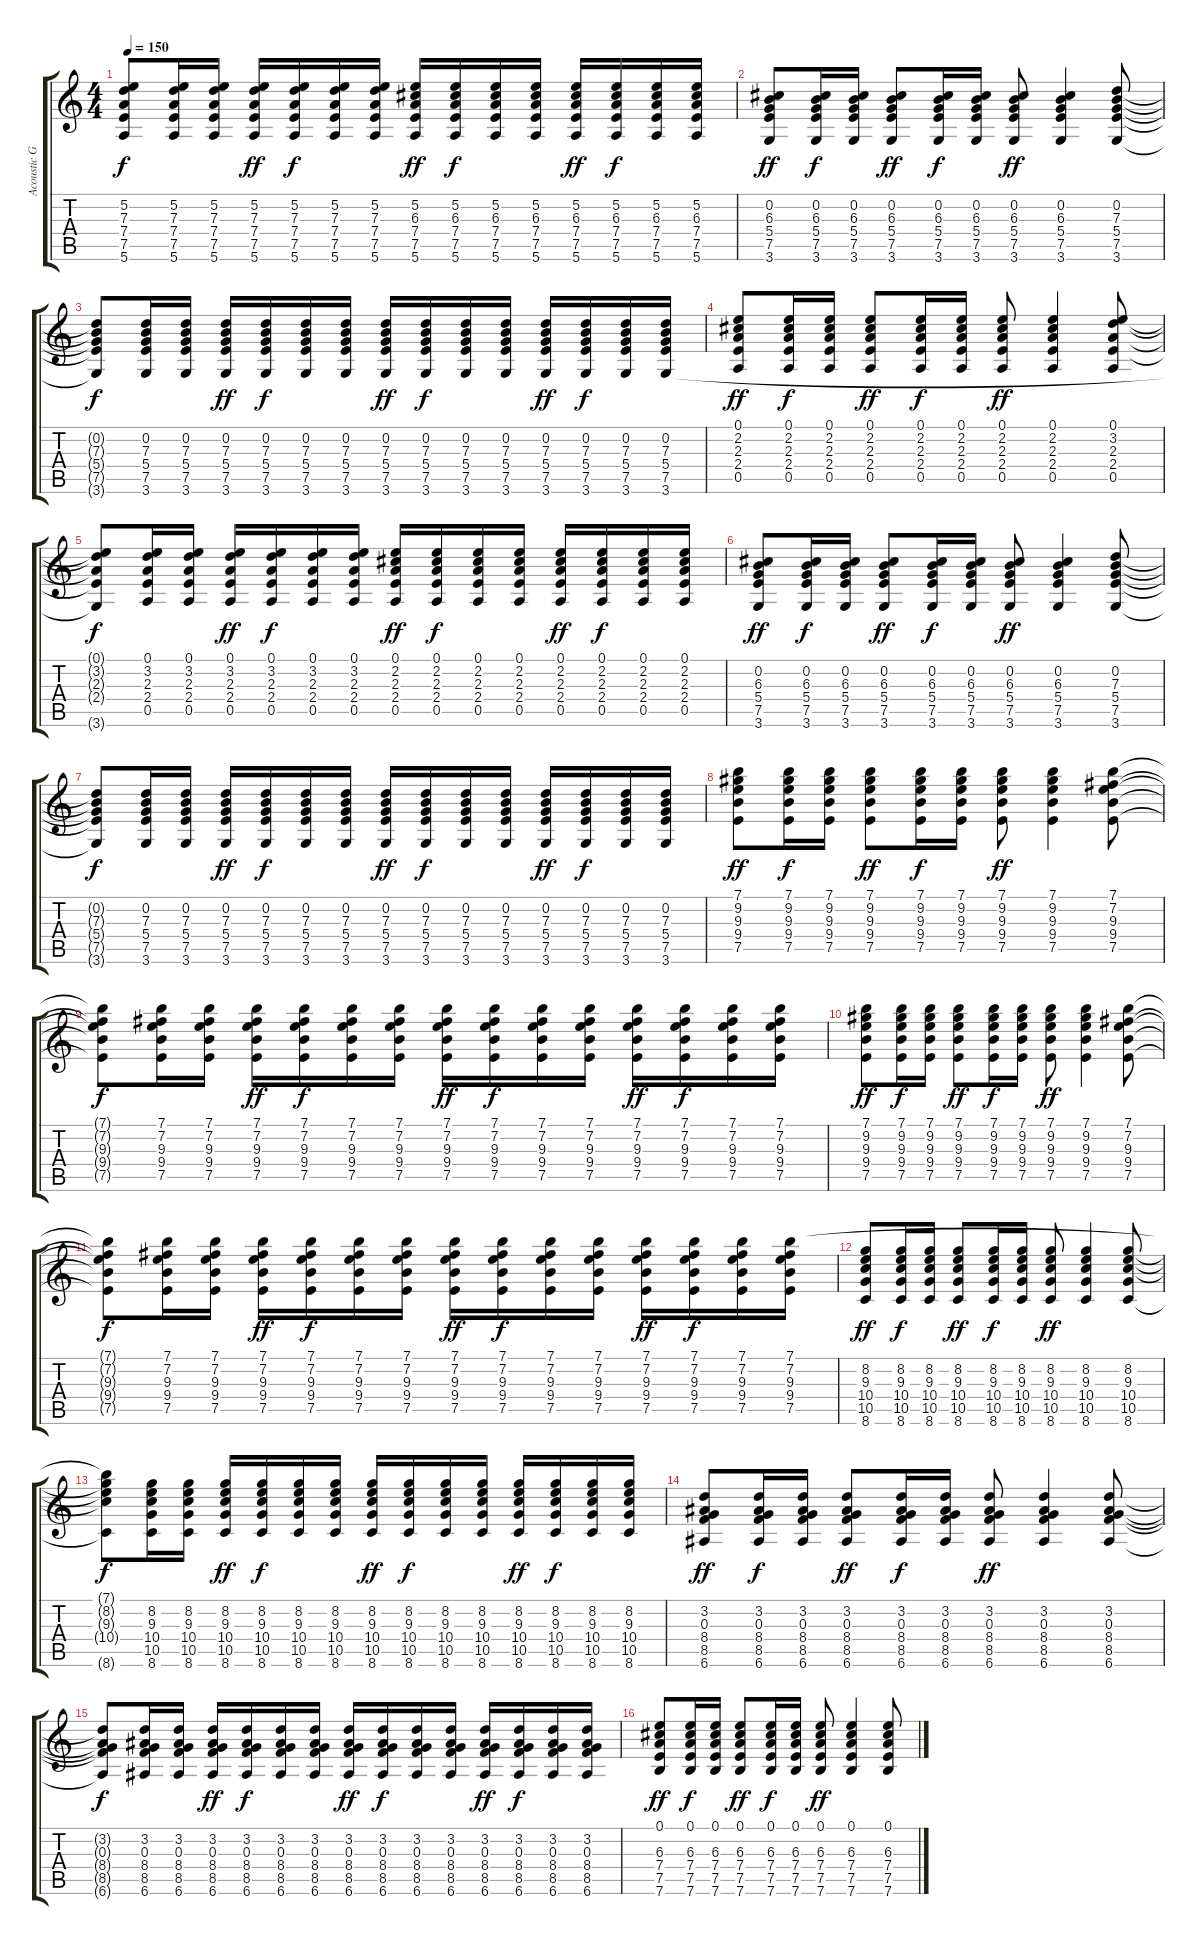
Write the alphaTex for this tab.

\track ("Acoustic Guitar" "Acoustic G") {instrument acousticguitarsteel}
\staff {score tabs}
\tuning (E4 B3 G3 D3 A2 E2) {hide}
\ts (4 4)
\tempo 150
\clef g2
\ks c
(5.2{t} 7.3{t} 7.4{t} 7.5{t} 5.6{t}).8{dy f} (5.2 7.3 7.4 7.5 5.6).16 (5.2 7.3 7.4 7.5 5.6).16 (5.2 7.3 7.4 7.5 5.6).16{dy ff} (5.2 7.3 7.4 7.5 5.6).16{dy f} (5.2 7.3 7.4 7.5 5.6).16 (5.2 7.3 7.4 7.5 5.6).16 (5.2 6.3 7.4 7.5 5.6).16{dy ff} (5.2 6.3 7.4 7.5 5.6).16{dy f} (5.2 6.3 7.4 7.5 5.6).16 (5.2 6.3 7.4 7.5 5.6).16 (5.2 6.3 7.4 7.5 5.6).16{dy ff} (5.2 6.3 7.4 7.5 5.6).16{dy f} (5.2 6.3 7.4 7.5 5.6).16 (5.2 6.3 7.4 7.5 5.6).16 |
(0.2 6.3 5.4 7.5 3.6).8{dy ff} (0.2 6.3 5.4 7.5 3.6).16{dy f} (0.2 6.3 5.4 7.5 3.6).16 (0.2 6.3 5.4 7.5 3.6).8{dy ff} (0.2 6.3 5.4 7.5 3.6).16{dy f} (0.2 6.3 5.4 7.5 3.6).16 (0.2 6.3 5.4 7.5 3.6).8{dy ff} (0.2 6.3 5.4 7.5 3.6).4 (0.2 7.3 5.4 7.5 3.6).8 |
(0.2{t} 7.3{t} 5.4{t} 7.5{t} 3.6{t}).8{dy f} (0.2 7.3 5.4 7.5 3.6).16 (0.2 7.3 5.4 7.5 3.6).16 (0.2 7.3 5.4 7.5 3.6).16{dy ff} (0.2 7.3 5.4 7.5 3.6).16{dy f} (0.2 7.3 5.4 7.5 3.6).16 (0.2 7.3 5.4 7.5 3.6).16 (0.2 7.3 5.4 7.5 3.6).16{dy ff} (0.2 7.3 5.4 7.5 3.6).16{dy f} (0.2 7.3 5.4 7.5 3.6).16 (0.2 7.3 5.4 7.5 3.6).16 (0.2 7.3 5.4 7.5 3.6).16{dy ff} (0.2 7.3 5.4 7.5 3.6).16{dy f} (0.2 7.3 5.4 7.5 3.6).16 (0.2 7.3 5.4 7.5 3.6).16 |
(0.1 2.2 2.3 2.4 0.5).8{dy ff} (0.1 2.2 2.3 2.4 0.5).16{dy f} (0.1 2.2 2.3 2.4 0.5).16 (0.1 2.2 2.3 2.4 0.5).8{dy ff} (0.1 2.2 2.3 2.4 0.5).16{dy f} (0.1 2.2 2.3 2.4 0.5).16 (0.1 2.2 2.3 2.4 0.5).8{dy ff} (0.1 2.2 2.3 2.4 0.5).4 (0.1 3.2 2.3 2.4 0.5).8 |
(0.1{t} 3.2{t} 2.3{t} 2.4{t} 3.6{t}).8{dy f} (0.1 3.2 2.3 2.4 0.5).16 (0.1 3.2 2.3 2.4 0.5).16 (0.1 3.2 2.3 2.4 0.5).16{dy ff} (0.1 3.2 2.3 2.4 0.5).16{dy f} (0.1 3.2 2.3 2.4 0.5).16 (0.1 3.2 2.3 2.4 0.5).16 (0.1 2.2 2.3 2.4 0.5).16{dy ff} (0.1 2.2 2.3 2.4 0.5).16{dy f} (0.1 2.2 2.3 2.4 0.5).16 (0.1 2.2 2.3 2.4 0.5).16 (0.1 2.2 2.3 2.4 0.5).16{dy ff} (0.1 2.2 2.3 2.4 0.5).16{dy f} (0.1 2.2 2.3 2.4 0.5).16 (0.1 2.2 2.3 2.4 0.5).16 |
(0.2 6.3 5.4 7.5 3.6).8{dy ff} (0.2 6.3 5.4 7.5 3.6).16{dy f} (0.2 6.3 5.4 7.5 3.6).16 (0.2 6.3 5.4 7.5 3.6).8{dy ff} (0.2 6.3 5.4 7.5 3.6).16{dy f} (0.2 6.3 5.4 7.5 3.6).16 (0.2 6.3 5.4 7.5 3.6).8{dy ff} (0.2 6.3 5.4 7.5 3.6).4 (0.2 7.3 5.4 7.5 3.6).8 |
(0.2{t} 7.3{t} 5.4{t} 7.5{t} 3.6{t}).8{dy f} (0.2 7.3 5.4 7.5 3.6).16 (0.2 7.3 5.4 7.5 3.6).16 (0.2 7.3 5.4 7.5 3.6).16{dy ff} (0.2 7.3 5.4 7.5 3.6).16{dy f} (0.2 7.3 5.4 7.5 3.6).16 (0.2 7.3 5.4 7.5 3.6).16 (0.2 7.3 5.4 7.5 3.6).16{dy ff} (0.2 7.3 5.4 7.5 3.6).16{dy f} (0.2 7.3 5.4 7.5 3.6).16 (0.2 7.3 5.4 7.5 3.6).16 (0.2 7.3 5.4 7.5 3.6).16{dy ff} (0.2 7.3 5.4 7.5 3.6).16{dy f} (0.2 7.3 5.4 7.5 3.6).16 (0.2 7.3 5.4 7.5 3.6).16 |
(7.1 9.2 9.3 9.4 7.5).8{dy ff} (7.1 9.2 9.3 9.4 7.5).16{dy f} (7.1 9.2 9.3 9.4 7.5).16 (7.1 9.2 9.3 9.4 7.5).8{dy ff} (7.1 9.2 9.3 9.4 7.5).16{dy f} (7.1 9.2 9.3 9.4 7.5).16 (7.1 9.2 9.3 9.4 7.5).8{dy ff} (7.1 9.2 9.3 9.4 7.5).4 (7.1 7.2 9.3 9.4 7.5).8 |
(7.1{t} 7.2{t} 9.3{t} 9.4{t} 7.5{t}).8{dy f} (7.1 7.2 9.3 9.4 7.5).16 (7.1 7.2 9.3 9.4 7.5).16 (7.1 7.2 9.3 9.4 7.5).16{dy ff} (7.1 7.2 9.3 9.4 7.5).16{dy f} (7.1 7.2 9.3 9.4 7.5).16 (7.1 7.2 9.3 9.4 7.5).16 (7.1 7.2 9.3 9.4 7.5).16{dy ff} (7.1 7.2 9.3 9.4 7.5).16{dy f} (7.1 7.2 9.3 9.4 7.5).16 (7.1 7.2 9.3 9.4 7.5).16 (7.1 7.2 9.3 9.4 7.5).16{dy ff} (7.1 7.2 9.3 9.4 7.5).16{dy f} (7.1 7.2 9.3 9.4 7.5).16 (7.1 7.2 9.3 9.4 7.5).16 |
(7.1 9.2 9.3 9.4 7.5).8{dy ff} (7.1 9.2 9.3 9.4 7.5).16{dy f} (7.1 9.2 9.3 9.4 7.5).16 (7.1 9.2 9.3 9.4 7.5).8{dy ff} (7.1 9.2 9.3 9.4 7.5).16{dy f} (7.1 9.2 9.3 9.4 7.5).16 (7.1 9.2 9.3 9.4 7.5).8{dy ff} (7.1 9.2 9.3 9.4 7.5).4 (7.1 7.2 9.3 9.4 7.5).8 |
(7.1{t} 7.2{t} 9.3{t} 9.4{t} 7.5{t}).8{dy f} (7.1 7.2 9.3 9.4 7.5).16 (7.1 7.2 9.3 9.4 7.5).16 (7.1 7.2 9.3 9.4 7.5).16{dy ff} (7.1 7.2 9.3 9.4 7.5).16{dy f} (7.1 7.2 9.3 9.4 7.5).16 (7.1 7.2 9.3 9.4 7.5).16 (7.1 7.2 9.3 9.4 7.5).16{dy ff} (7.1 7.2 9.3 9.4 7.5).16{dy f} (7.1 7.2 9.3 9.4 7.5).16 (7.1 7.2 9.3 9.4 7.5).16 (7.1 7.2 9.3 9.4 7.5).16{dy ff} (7.1 7.2 9.3 9.4 7.5).16{dy f} (7.1 7.2 9.3 9.4 7.5).16 (7.1 7.2 9.3 9.4 7.5).16 |
(8.2 9.3 10.4 10.5 8.6).8{dy ff} (8.2 9.3 10.4 10.5 8.6).16{dy f} (8.2 9.3 10.4 10.5 8.6).16 (8.2 9.3 10.4 10.5 8.6).8{dy ff} (8.2 9.3 10.4 10.5 8.6).16{dy f} (8.2 9.3 10.4 10.5 8.6).16 (8.2 9.3 10.4 10.5 8.6).8{dy ff} (8.2 9.3 10.4 10.5 8.6).4 (8.2 9.3 10.4 10.5 8.6).8 |
(7.1{t} 8.2{t} 9.3{t} 10.4{t} 8.6{t}).8{dy f} (8.2 9.3 10.4 10.5 8.6).16 (8.2 9.3 10.4 10.5 8.6).16 (8.2 9.3 10.4 10.5 8.6).16{dy ff} (8.2 9.3 10.4 10.5 8.6).16{dy f} (8.2 9.3 10.4 10.5 8.6).16 (8.2 9.3 10.4 10.5 8.6).16 (8.2 9.3 10.4 10.5 8.6).16{dy ff} (8.2 9.3 10.4 10.5 8.6).16{dy f} (8.2 9.3 10.4 10.5 8.6).16 (8.2 9.3 10.4 10.5 8.6).16 (8.2 9.3 10.4 10.5 8.6).16{dy ff} (8.2 9.3 10.4 10.5 8.6).16{dy f} (8.2 9.3 10.4 10.5 8.6).16 (8.2 9.3 10.4 10.5 8.6).16 |
(3.2 0.3 8.4 8.5 6.6).8{dy ff} (3.2 0.3 8.4 8.5 6.6).16{dy f} (3.2 0.3 8.4 8.5 6.6).16 (3.2 0.3 8.4 8.5 6.6).8{dy ff} (3.2 0.3 8.4 8.5 6.6).16{dy f} (3.2 0.3 8.4 8.5 6.6).16 (3.2 0.3 8.4 8.5 6.6).8{dy ff} (3.2 0.3 8.4 8.5 6.6).4 (3.2 0.3 8.4 8.5 6.6).8 |
(3.2{t} 0.3{t} 8.4{t} 8.5{t} 6.6{t}).8{dy f} (3.2 0.3 8.4 8.5 6.6).16 (3.2 0.3 8.4 8.5 6.6).16 (3.2 0.3 8.4 8.5 6.6).16{dy ff} (3.2 0.3 8.4 8.5 6.6).16{dy f} (3.2 0.3 8.4 8.5 6.6).16 (3.2 0.3 8.4 8.5 6.6).16 (3.2 0.3 8.4 8.5 6.6).16{dy ff} (3.2 0.3 8.4 8.5 6.6).16{dy f} (3.2 0.3 8.4 8.5 6.6).16 (3.2 0.3 8.4 8.5 6.6).16 (3.2 0.3 8.4 8.5 6.6).16{dy ff} (3.2 0.3 8.4 8.5 6.6).16{dy f} (3.2 0.3 8.4 8.5 6.6).16 (3.2 0.3 8.4 8.5 6.6).16 |
(0.1 6.3 7.4 7.5 7.6).8{dy ff} (0.1 6.3 7.4 7.5 7.6).16{dy f} (0.1 6.3 7.4 7.5 7.6).16 (0.1 6.3 7.4 7.5 7.6).8{dy ff} (0.1 6.3 7.4 7.5 7.6).16{dy f} (0.1 6.3 7.4 7.5 7.6).16 (0.1 6.3 7.4 7.5 7.6).8{dy ff} (0.1 6.3 7.4 7.5 7.6).4 (0.1 6.3 7.4 7.5 7.6).8
